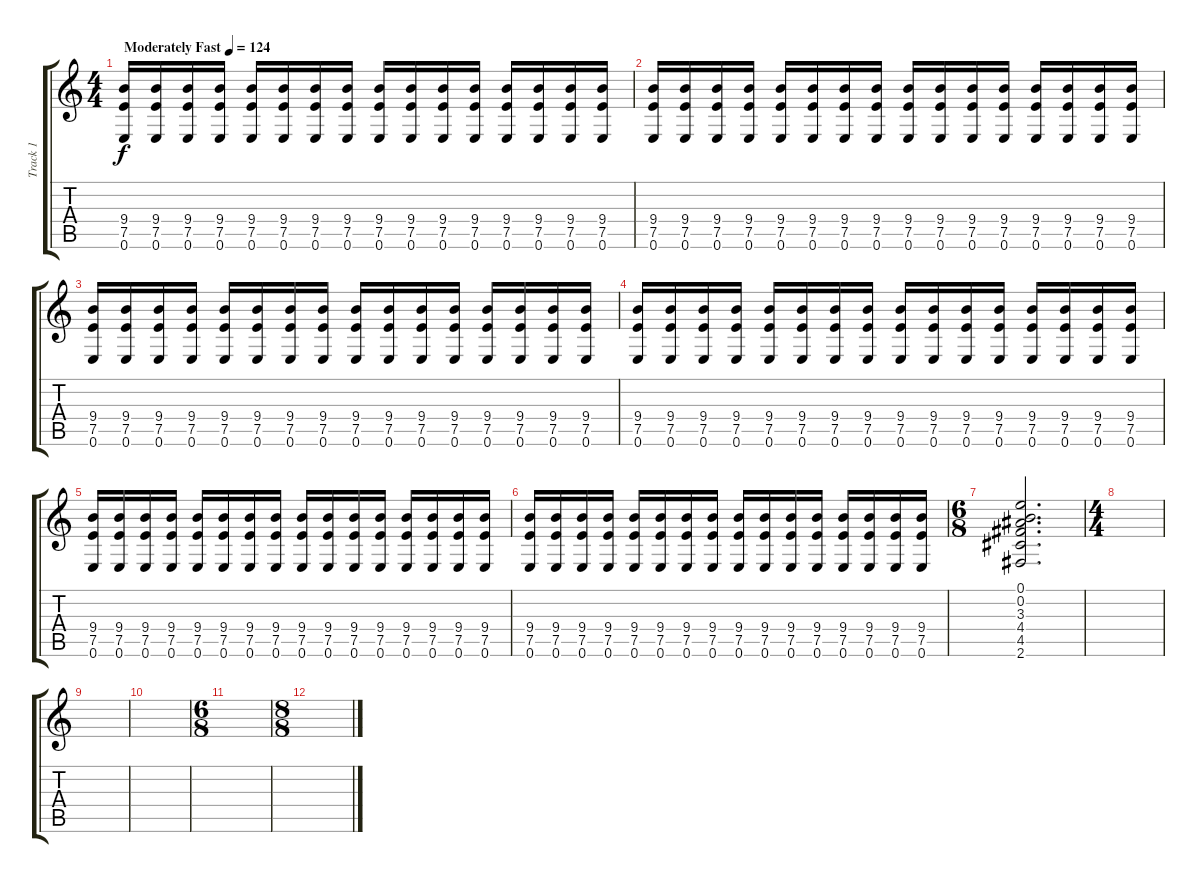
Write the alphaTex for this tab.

\track ("Track 1" "Track 1") {instrument acousticguitarsteel}
\staff {score tabs}
\tuning (E4 B3 G3 D3 A2 E2) {hide}
\ts (4 4)
\tempo (124 "Moderately Fast")
\clef g2
\ks c
(9.4 7.5 0.6).16{dy f volume 8 instrument acousticguitarsteel} (9.4 7.5 0.6).16 (9.4 7.5 0.6).16 (9.4 7.5 0.6).16 (9.4 7.5 0.6).16 (9.4 7.5 0.6).16 (9.4 7.5 0.6).16 (9.4 7.5 0.6).16 (9.4 7.5 0.6).16 (9.4 7.5 0.6).16 (9.4 7.5 0.6).16 (9.4 7.5 0.6).16 (9.4 7.5 0.6).16 (9.4 7.5 0.6).16 (9.4 7.5 0.6).16 (9.4 7.5 0.6).16 |
(9.4 7.5 0.6).16 (9.4 7.5 0.6).16 (9.4 7.5 0.6).16 (9.4 7.5 0.6).16 (9.4 7.5 0.6).16 (9.4 7.5 0.6).16 (9.4 7.5 0.6).16 (9.4 7.5 0.6).16 (9.4 7.5 0.6).16 (9.4 7.5 0.6).16 (9.4 7.5 0.6).16 (9.4 7.5 0.6).16 (9.4 7.5 0.6).16 (9.4 7.5 0.6).16 (9.4 7.5 0.6).16 (9.4 7.5 0.6).16 |
(9.4 7.5 0.6).16 (9.4 7.5 0.6).16 (9.4 7.5 0.6).16 (9.4 7.5 0.6).16 (9.4 7.5 0.6).16 (9.4 7.5 0.6).16 (9.4 7.5 0.6).16 (9.4 7.5 0.6).16 (9.4 7.5 0.6).16 (9.4 7.5 0.6).16 (9.4 7.5 0.6).16 (9.4 7.5 0.6).16 (9.4 7.5 0.6).16 (9.4 7.5 0.6).16 (9.4 7.5 0.6).16 (9.4 7.5 0.6).16 |
(9.4 7.5 0.6).16 (9.4 7.5 0.6).16 (9.4 7.5 0.6).16 (9.4 7.5 0.6).16 (9.4 7.5 0.6).16 (9.4 7.5 0.6).16 (9.4 7.5 0.6).16 (9.4 7.5 0.6).16 (9.4 7.5 0.6).16 (9.4 7.5 0.6).16 (9.4 7.5 0.6).16 (9.4 7.5 0.6).16 (9.4 7.5 0.6).16 (9.4 7.5 0.6).16 (9.4 7.5 0.6).16 (9.4 7.5 0.6).16 |
(9.4 7.5 0.6).16 (9.4 7.5 0.6).16 (9.4 7.5 0.6).16 (9.4 7.5 0.6).16 (9.4 7.5 0.6).16 (9.4 7.5 0.6).16 (9.4 7.5 0.6).16 (9.4 7.5 0.6).16 (9.4 7.5 0.6).16 (9.4 7.5 0.6).16 (9.4 7.5 0.6).16 (9.4 7.5 0.6).16 (9.4 7.5 0.6).16 (9.4 7.5 0.6).16 (9.4 7.5 0.6).16 (9.4 7.5 0.6).16 |
(9.4 7.5 0.6).16 (9.4 7.5 0.6).16 (9.4 7.5 0.6).16 (9.4 7.5 0.6).16 (9.4 7.5 0.6).16 (9.4 7.5 0.6).16 (9.4 7.5 0.6).16 (9.4 7.5 0.6).16 (9.4 7.5 0.6).16 (9.4 7.5 0.6).16 (9.4 7.5 0.6).16 (9.4 7.5 0.6).16 (9.4 7.5 0.6).16 (9.4 7.5 0.6).16 (9.4 7.5 0.6).16 (9.4 7.5 0.6).16 |
\ts (6 8)
(0.1 0.2 3.3 4.4 4.5 2.6).2{d volume 8 balance 8 instrument electricguitarclean} |
\ts (4 4)
|
|
|
\ts (6 8)
|
\ts (8 8)
